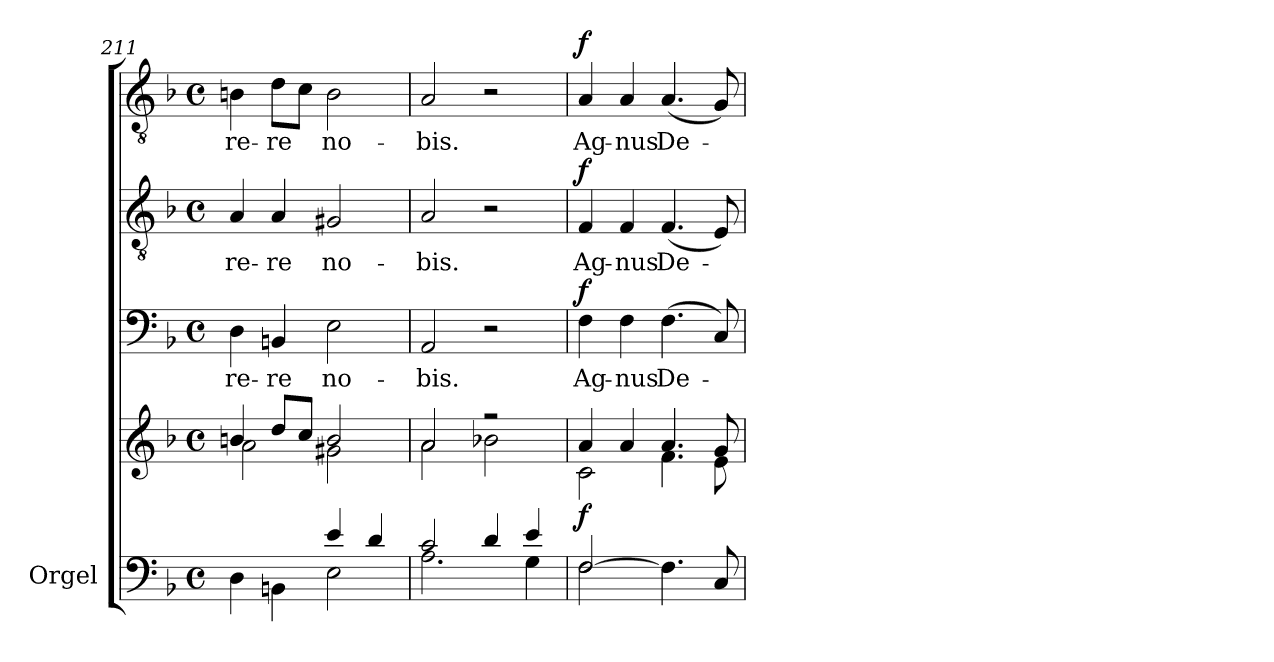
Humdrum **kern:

**kern	**kern	**dynam	**kern	**text	**dynam	**kern	**text	**dynam	**kern	**text	**dynam
*part4	*part4	*part4	*part3	*part3	*part3	*part2	*part2	*part2	*part1	*part1	*part1
*staff5	*staff4	*staff4/5	*staff3	*staff3	*staff3	*staff2	*staff2	*staff2	*staff1	*staff1	*staff1
*I"Orgel	*	*	*	*	*	*	*	*	*	*	*
*I'Org.	*	*	*	*	*	*	*	*	*	*	*
*clefF4	*clefG2	*	*clefF4	*	*	*clefGv2	*	*	*clefGv2	*	*
*k[b-]	*k[b-]	*	*k[b-]	*	*	*k[b-]	*	*	*k[b-]	*	*
*F:	*F:	*	*F:	*	*	*F:	*	*	*F:	*	*
*M4/4	*M4/4	*	*M4/4	*	*	*M4/4	*	*	*M4/4	*	*
*met(c)	*met(c)	*	*met(c)	*	*	*met(c)	*	*	*met(c)	*	*
=211	=211	=211	=211	=211	=211	=211	=211	=211	=211	=211	=211
*^	*^	*	*	*	*	*	*	*	*	*	*
!	!	!	!	!	!	!LO:LY:b	!	!	!LO:LY:b	!	!	!LO:LY:b	!
2ryy	4D\	4bn/	2a\	.	4D\	-re-	.	4A/	-re-	.	4Bn\	-re-	.
!	!	!	!	!	!	!LO:LY:b	!	!	!LO:LY:b	!	!	!LO:LY:b	!
.	4BBn\	8dd/L	.	.	4BBn/	-re	.	4A/	-re	.	8d\L	-re	.
.	.	8cc/J	.	.	.	.	.	.	.	.	8c\J	.	.
!	!	!	!	!	!	!LO:LY:b	!	!	!LO:LY:b	!	!	!LO:LY:b	!
4e/	2E\	2b/	2g#X\	.	2E\	no-	.	2G#X/	no-	.	2B\	no-	.
4d/	.	.	.	.	.	.	.	.	.	.	.	.	.
=212	=212	=212	=212	=212	=212	=212	=212	=212	=212	=212	=212	=212	=212
!	!	!	!	!	!	!LO:LY:b	!	!	!LO:LY:b	!	!	!LO:LY:b	!
2c/	2.A\	2a/	2a\	.	2AA/	-bis.	.	2A/	-bis.	.	2A/	-bis.	.
4d/	.	2rff	2b-X\	.	2r	.	.	2r	.	.	2r	.	.
4e/	4G\	.	.	.	.	.	.	.	.	.	.	.	.
!!LO:LB:g=z
=213	=213	=213	=213	=213	=213	=213	=213	=213	=213	=213	=213	=213	=213
!	!	!	!	!LO:DY:b	!	!LO:LY:b	!LO:DY:a	!	!LO:LY:b	!LO:DY:a	!	!LO:LY:b	!LO:DY:a
[>2F/	2F\	4a/	2c\	f	4F\	Ag-	f	4F/	Ag-	f	4A/	Ag-	f
!	!	!	!	!	!	!LO:LY:b	!	!	!LO:LY:b	!	!	!LO:LY:b	!
.	.	4a/	.	.	4F\	-nus	.	4F/	-nus	.	4A/	-nus	.
!	!	!	!	!	!	!LO:LY:b	!	!	!LO:LY:b	!	!	!LO:LY:b	!
4.F\]	2ryy	4.a/	4.f\	.	(>4.F\	De-	.	(<4.F/	De-	.	(<4.A/	De-	.
8C/	.	8g/	8e\	.	8C/)	.	.	8E/)	.	.	8G/)	.	.
*v	*v	*	*	*	*	*	*	*	*	*	*	*	*
*	*v	*v	*	*	*	*	*	*	*	*	*	*
=	=	=	=	=	=	=	=	=	=	=	=
*-	*-	*-	*-	*-	*-	*-	*-	*-	*-	*-	*-
